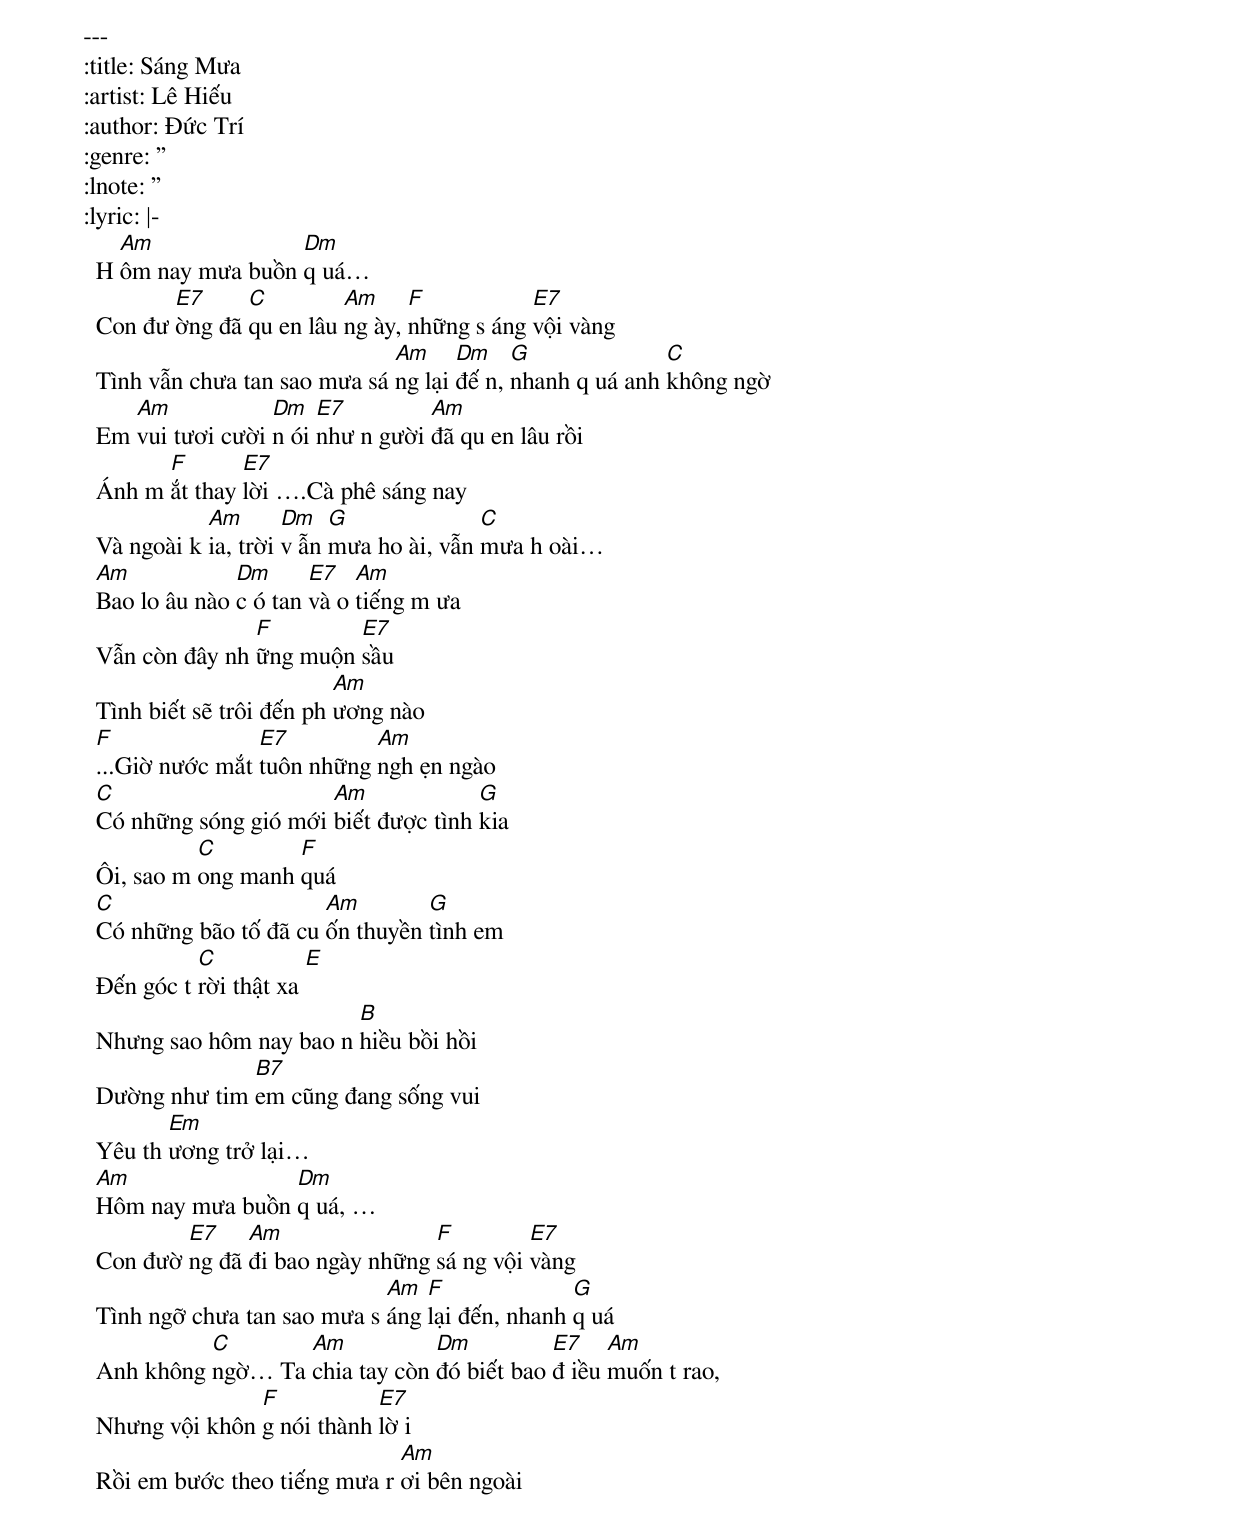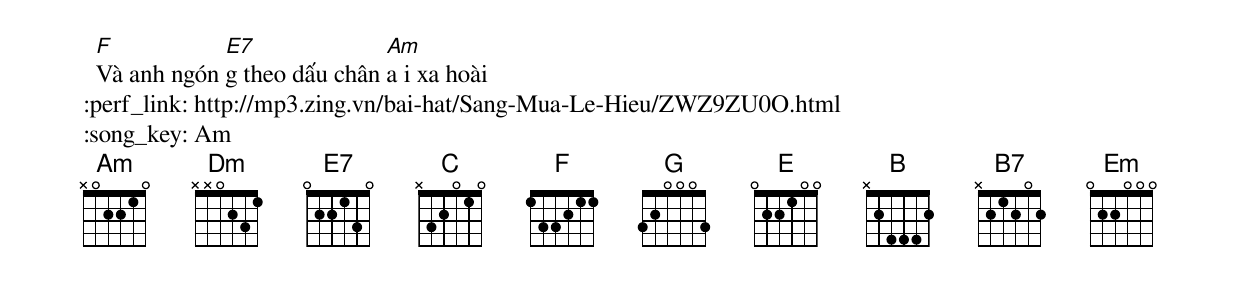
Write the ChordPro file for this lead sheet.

---
:title: Sáng Mưa
:artist: Lê Hiếu
:author: Đức Trí
:genre: ''
:lnote: ''
:lyric: |-
  H [Am]ôm nay mưa buồn [Dm]q uá…
  Con đư [E7]ờng đã [C]qu en lâu [Am]ng ày, [F]những s áng [E7]vội vàng
  Tình vẫn chưa tan sao mưa sá [Am]ng lại [Dm]đế n, [G]nhanh q uá anh [C]không ngờ
  Em [Am]vui tươi cười [Dm]n ói [E7]như n gười [Am]đã qu en lâu rồi
  Ánh m [F]ắt thay [E7]lời ….Cà phê sáng nay
  Và ngoài k [Am]ia, trời [Dm]v ẫn [G]mưa ho ài, vẫn [C]mưa h oài…
  [Am]Bao lo âu nào [Dm]c ó tan [E7]và o [Am]tiếng m ưa
  Vẫn còn đây nh [F]ững muộn [E7]sầu
  Tình biết sẽ trôi đến ph [Am]ương nào
  [F]...Giờ nước mắt [E7]tuôn những [Am]ngh ẹn ngào
  [C]Có những sóng gió mới [Am]biết được tình [G]kia
  Ôi, sao m [C]ong manh [F]quá
  [C]Có những bão tố đã cu [Am]ốn thuyền [G]tình em
  Đến góc t [C]rời thật xa [E]
  Nhưng sao hôm nay bao n [B]hiều bồi hồi
  Dường như tim [B7]em cũng đang sống vui
  Yêu th [Em]ương trở lại…
  [Am]Hôm nay mưa buồn [Dm]q uá, …
  Con đườ [E7]ng đã [Am]đi bao ngày những [F]sá ng vội [E7]vàng
  Tình ngỡ chưa tan sao mưa s [Am]áng [F]lại đến, nhanh [G]q uá
  Anh không [C]ngờ… Ta [Am]chia tay còn [Dm]đó biết bao [E7]đ iều [Am]muốn t rao,
  Nhưng vội khôn [F]g nói thành [E7]lờ i
  Rồi em bước theo tiếng mưa r [Am]ơi bên ngoài
  [F]Và anh ngón [E7]g theo dấu chân [Am]a i xa hoài
:perf_link: http://mp3.zing.vn/bai-hat/Sang-Mua-Le-Hieu/ZWZ9ZU0O.html
:song_key: Am
